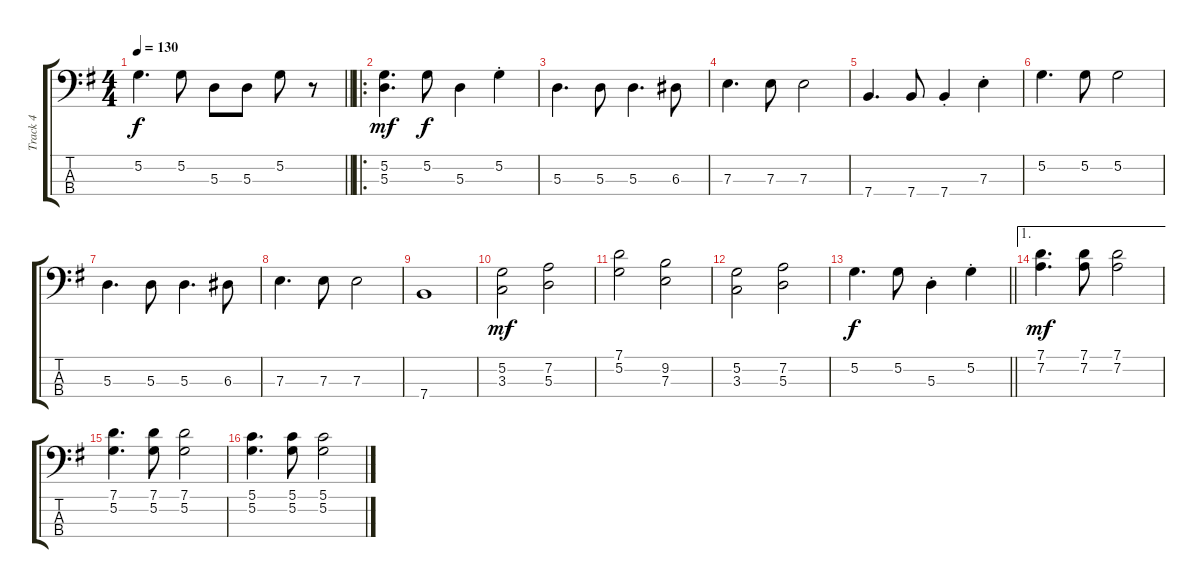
\track ("Track 4" "Track 4") {instrument electricbassfinger}
\staff {score tabs}
\tuning (G2 D2 A1 E1) {hide}
\ts (4 4)
\tempo 130
\clef f4
\barLineRight lightlight
\ks g
5.2.4{d dy f} 5.2.8 5.3.8 5.3.8 5.2.8 r.8 |
\ro
(5.2 5.3).4{d dy mf} 5.2.8{dy f} 5.3.4 5.2{st}.4 |
5.3.4{d} 5.3.8 5.3.4{d} 6.3.8 |
7.3.4{d} 7.3.8 7.3.2 |
7.4.4{d} 7.4.8 7.4{st}.4 7.3{st}.4 |
5.2.4{d} 5.2.8 5.2.2 |
5.3.4{d} 5.3.8 5.3.4{d} 6.3.8 |
7.3.4{d} 7.3.8 7.3.2 |
7.4.1 |
(5.2 3.3).2{dy mf} (7.2 5.3).2 |
(7.1 5.2).2 (9.2 7.3).2 |
(5.2 3.3).2 (7.2 5.3).2 |
\barLineRight lightlight
5.2.4{d dy f} 5.2.8 5.3{st}.4 5.2{st}.4 |
\ae 1
(7.1 7.2).4{d dy mf} (7.1 7.2).8 (7.1 7.2).2 |
(7.1 5.2).4{d} (7.1 5.2).8 (7.1 5.2).2 |
(5.1 5.2).4{d} (5.1 5.2).8 (5.1 5.2).2
